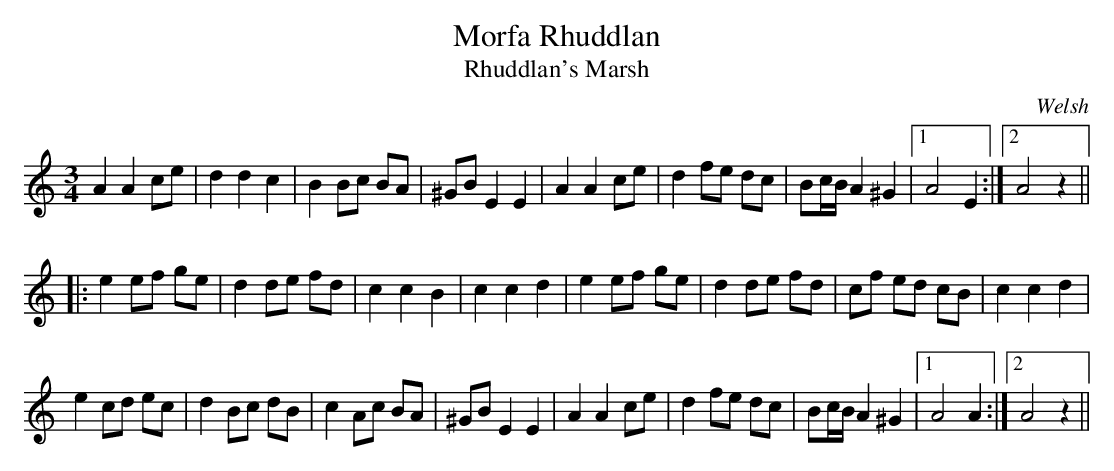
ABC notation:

X:1
T:Morfa Rhuddlan
T:Rhuddlan's Marsh
O:Welsh
M:3/4
L:1/4
K:Am
AAc/2e/2|ddc|BB/2c/2 B/2A/2|^G/2B/2EE|
AAc/2e/2|d f/2e/2 d/2c/2|B/2c/4B/4A^G|1A2E:|2A2z||!
|:ee/2f/2 g/2e/2|dd/2e/2 f/2d/2|ccB|ccd|
ee/2f/2 g/2e/2|dd/2e/2 f/2d/2|c/2f/2 e/2d/2 c/2B/2|ccd|!
ec/2d/2 e/2c/2|dB/2c/2 d/2B/2|cA/2c/2 B/2A/2|^G/2B/2EE|
AAc/2e/2|df/2e/2 d/2c/2|B/2c/4B/4A^G|1A2A:|2A2z||
